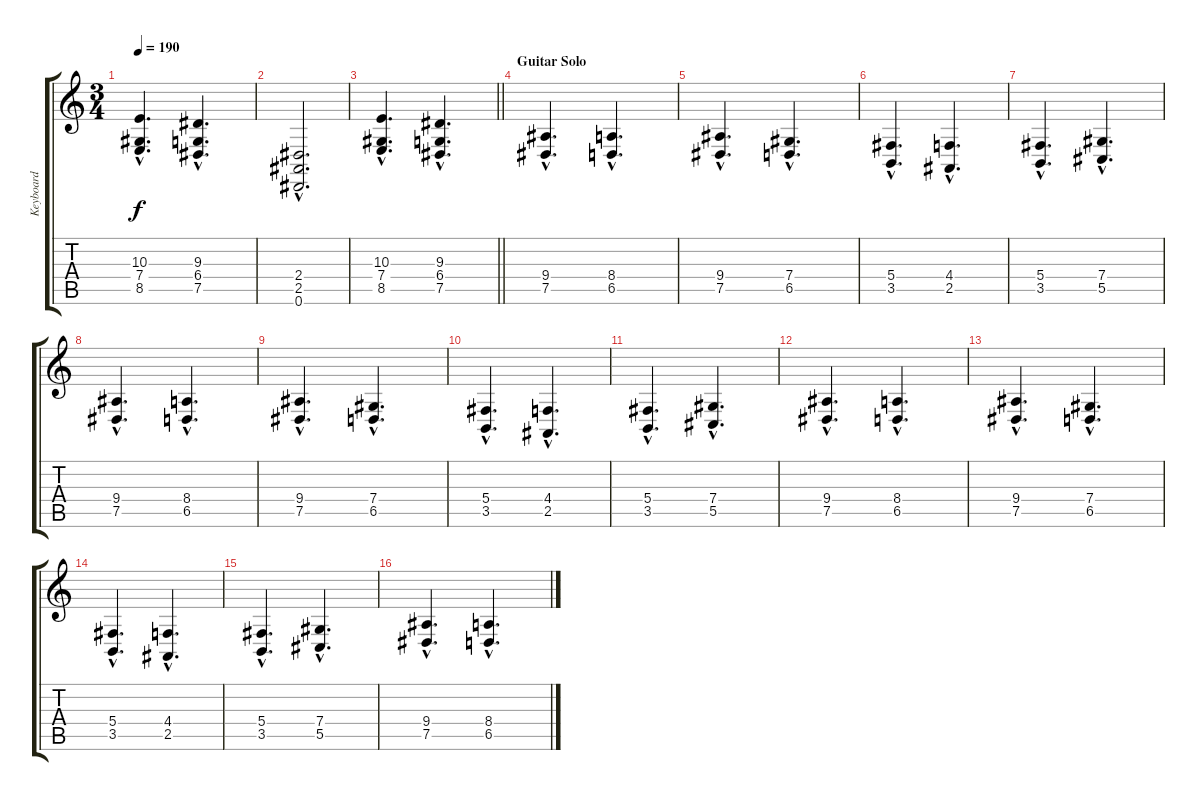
\track ("Keyboard" "Keyboard") {instrument stringensemble1}
\staff {score tabs}
\tuning (Eb4 Bb3 Gb3 Db3 Ab2 Eb2) {hide}
\ts (3 4)
\tempo 190
\clef g2
\ks c
(10.3{hac} 7.4{hac} 8.5{hac}).4{d dy f} (9.3{hac} 6.4{hac} 7.5{hac}).4{d} |
(2.4{hac} 2.5{hac} 0.6{hac}).2{d} |
\barLineRight lightlight
(10.3{hac} 7.4{hac} 8.5{hac}).4{d} (9.3{hac} 6.4{hac} 7.5{hac}).4{d} |
\section ("" "Guitar Solo")
(9.4{hac} 7.5{hac}).4{d} (8.4{hac} 6.5{hac}).4{d} |
(9.4{hac} 7.5{hac}).4{d} (7.4{hac} 6.5{hac}).4{d} |
(5.4{hac} 3.5{hac}).4{d} (4.4{hac} 2.5{hac}).4{d} |
(5.4{hac} 3.5{hac}).4{d} (7.4{hac} 5.5{hac}).4{d} |
(9.4{hac} 7.5{hac}).4{d} (8.4{hac} 6.5{hac}).4{d} |
(9.4{hac} 7.5{hac}).4{d} (7.4{hac} 6.5{hac}).4{d} |
(5.4{hac} 3.5{hac}).4{d} (4.4{hac} 2.5{hac}).4{d} |
(5.4{hac} 3.5{hac}).4{d} (7.4{hac} 5.5{hac}).4{d} |
(9.4{hac} 7.5{hac}).4{d} (8.4{hac} 6.5{hac}).4{d} |
(9.4{hac} 7.5{hac}).4{d} (7.4{hac} 6.5{hac}).4{d} |
(5.4{hac} 3.5{hac}).4{d} (4.4{hac} 2.5{hac}).4{d} |
(5.4{hac} 3.5{hac}).4{d} (7.4{hac} 5.5{hac}).4{d} |
(9.4{hac} 7.5{hac}).4{d} (8.4{hac} 6.5{hac}).4{d}
